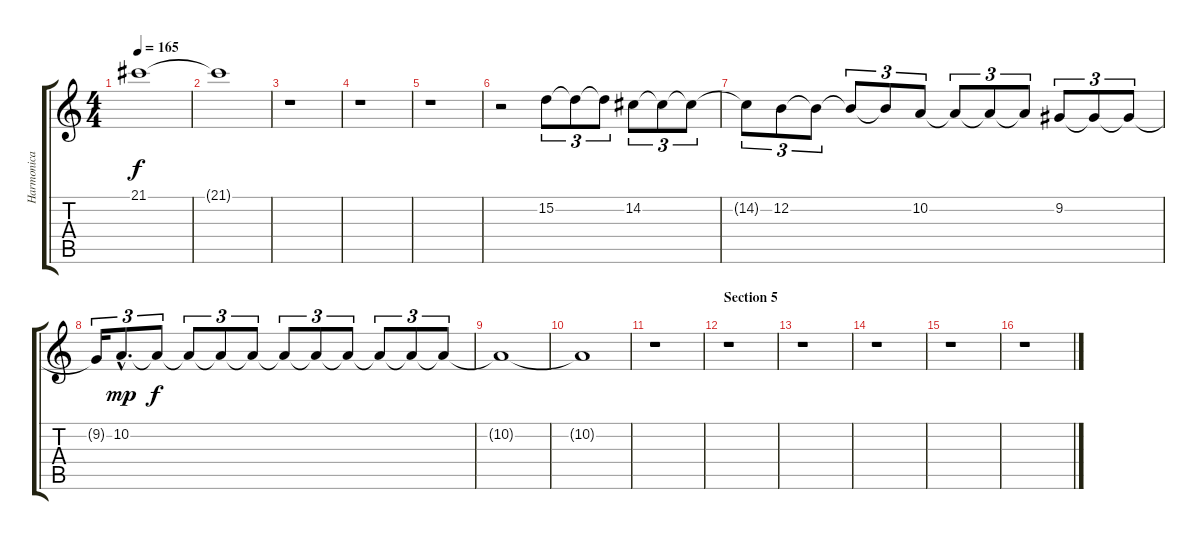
\track ("Harmonica" "Harmonica") {instrument harmonica}
\staff {score tabs}
\tuning (E4 B3 G3 D3 A2 E2) {hide}
\ts (4 4)
\tempo 165
\clef g2
\ks c
21.1{t}.1{dy f volume 0} |
21.1{t}.1 |
r.1 |
r.1 |
r.1 |
r.2 15.2.8{tu (3 2) volume 6} 15.2{t}.8{tu (3 2) volume 8} 15.2{t}.8{tu (3 2) volume 7} 14.2.8{tu (3 2) volume 11} 14.2{t}.8{tu (3 2) volume 11} 14.2{t}.8{tu (3 2) volume 8} |
14.2{t}.8{tu (3 2) volume 8} 12.2.8{tu (3 2) volume 11} 12.2{t}.8{tu (3 2) volume 11} 12.2{t}.8{tu (3 2) volume 8} 12.2{t}.8{tu (3 2) volume 8} 10.2.8{tu (3 2) volume 11} 10.2{t}.8{tu (3 2) volume 11} 10.2{t}.8{tu (3 2) volume 8} 10.2{t}.8{tu (3 2) volume 11} 9.2.8{tu (3 2) volume 8} 9.2{t}.8{tu (3 2) volume 11} 9.2{t}.8{tu (3 2) volume 8} |
9.2{t}.16{tu (3 2) volume 11} 10.2{hac}.8{d tu (3 2) dy mp volume 8} 10.2{t}.8{tu (3 2) dy f volume 11} 10.2{t}.8{tu (3 2) volume 7} 10.2{t}.8{tu (3 2) volume 11} 10.2{t}.8{tu (3 2) volume 7} 10.2{t}.8{tu (3 2) volume 11} 10.2{t}.8{tu (3 2) volume 7} 10.2{t}.8{tu (3 2) volume 11} 10.2{t}.8{tu (3 2) volume 6} 10.2{t}.8{tu (3 2) volume 11} 10.2{t}.8{tu (3 2) volume 7} |
10.2{t}.1{volume 0} |
10.2{t}.1 |
r.1 |
\section ("" "Section 5")
r.1{volume 11} |
r.1 |
r.1 |
r.1 |
r.1
